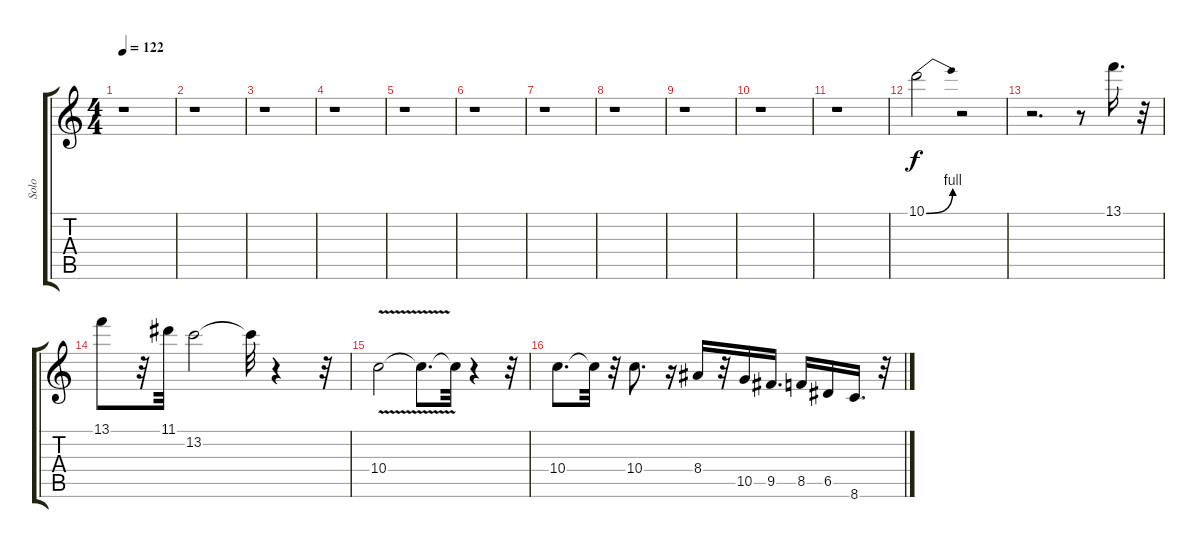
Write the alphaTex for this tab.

\track ("Solo" "Solo") {instrument distortionguitar}
\staff {score tabs}
\tuning (E4 B3 G3 D3 A2 E2) {hide}
\ts (4 4)
\tempo 122
\clef g2
\ks c
r.1{dy f} |
r.1 |
r.1 |
r.1 |
r.1 |
r.1 |
r.1 |
r.1 |
r.1 |
r.1 |
r.1 |
10.1{be (bend 0 0 60 4)}.2 r.2 |
r.2{d} r.8 13.1.16{d} r.32 |
13.1.8 r.32 11.1.32 13.2.2 13.2{t}.32 r.4 r.32 |
10.4{v}.2 10.4{t}.8{d} 10.4{t}.32 r.4 r.32 |
10.4.8{d} 10.4{t}.32 r.32 10.4.8{d} r.16 8.4.16 r.32 10.5.16 9.5.16{d} 8.5.16 6.5.16 8.6.16{d} r.32
